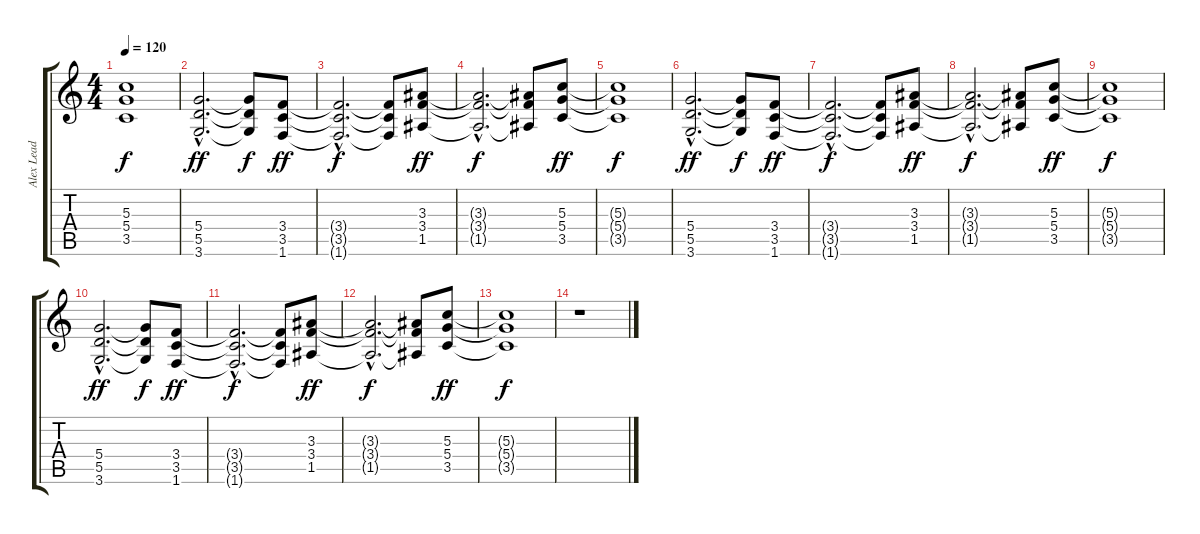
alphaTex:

\track ("Alex Lead" "Alex Lead") {instrument distortionguitar}
\staff {score tabs}
\tuning (E4 B3 G3 D3 A2 E2) {hide}
\ts (4 4)
\tempo 120
\clef g2
\ks c
(5.3{t} 5.4{t} 3.5{t}).1{dy f} |
(5.4{hac} 5.5{hac} 3.6{hac}).2{d dy ff volume 8} (5.4{t} 5.5{t} 3.6{t}).8{dy f} (3.4 3.5 1.6).8{dy ff volume 7} |
(3.4{hac t} 3.5{hac t} 1.6{hac t}).2{d dy f} (3.4{t} 3.5{t} 1.6{t}).8 (3.3 3.4 1.5).8{dy ff volume 7} |
(3.3{hac t} 3.4{hac t} 1.5{hac t}).2{d dy f} (3.3{t} 3.4{t} 1.5{t}).8 (5.3 5.4 3.5).8{dy ff volume 6} |
(5.3{t} 5.4{t} 3.5{t}).1{dy f} |
(5.4{hac} 5.5{hac} 3.6{hac}).2{d dy ff volume 5} (5.4{t} 5.5{t} 3.6{t}).8{dy f} (3.4 3.5 1.6).8{dy ff volume 5} |
(3.4{hac t} 3.5{hac t} 1.6{hac t}).2{d dy f} (3.4{t} 3.5{t} 1.6{t}).8 (3.3 3.4 1.5).8{dy ff volume 4} |
(3.3{hac t} 3.4{hac t} 1.5{hac t}).2{d dy f} (3.3{t} 3.4{t} 1.5{t}).8 (5.3 5.4 3.5).8{dy ff volume 4} |
(5.3{t} 5.4{t} 3.5{t}).1{dy f} |
(5.4{hac} 5.5{hac} 3.6{hac}).2{d dy ff volume 3} (5.4{t} 5.5{t} 3.6{t}).8{dy f} (3.4 3.5 1.6).8{dy ff volume 2} |
(3.4{hac t} 3.5{hac t} 1.6{hac t}).2{d dy f} (3.4{t} 3.5{t} 1.6{t}).8 (3.3 3.4 1.5).8{dy ff volume 2} |
(3.3{hac t} 3.4{hac t} 1.5{hac t}).2{d dy f} (3.3{t} 3.4{t} 1.5{t}).8 (5.3 5.4 3.5).8{dy ff volume 1} |
(5.3{t} 5.4{t} 3.5{t}).1{dy f} |
r.1
